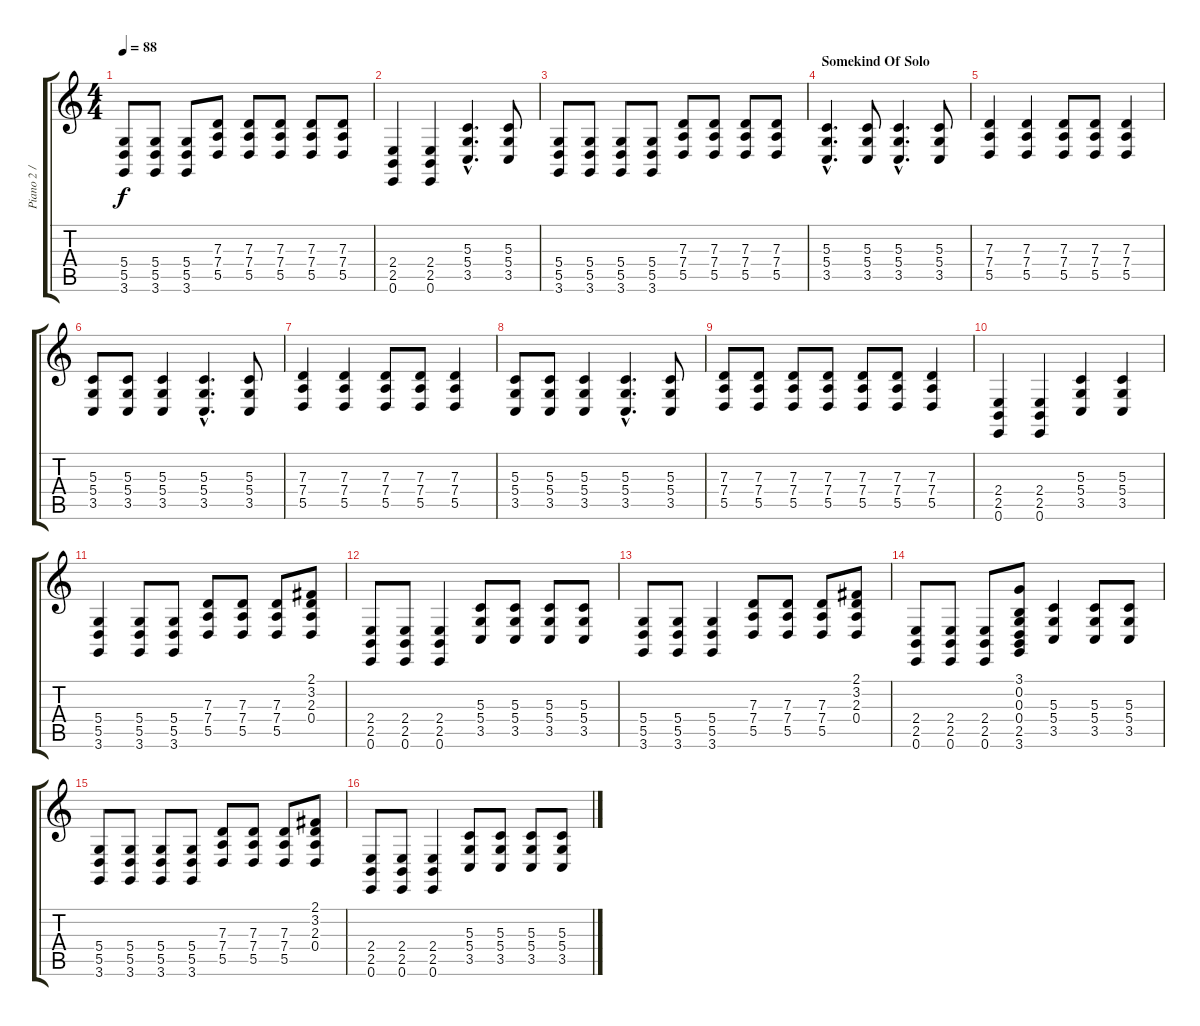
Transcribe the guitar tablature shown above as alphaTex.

\track ("Piano 2 / 3rd Guitar" "Piano 2 / ") {instrument acousticgrandpiano}
\staff {score tabs}
\tuning (E4 B3 G3 D3 A2 E2) {hide}
\ts (4 4)
\tempo 88
\clef g2
\ks c
(5.4 5.5 3.6).8{dy f} (5.4 5.5 3.6).8 (5.4 5.5 3.6).8 (7.3 7.4 5.5).8 (7.3 7.4 5.5).8 (7.3 7.4 5.5).8 (7.3 7.4 5.5).8 (7.3 7.4 5.5).8 |
(2.4 2.5 0.6).4 (2.4 2.5 0.6).4 (5.3{hac} 5.4{hac} 3.5{hac}).4{d} (5.3 5.4 3.5).8 |
(5.4 5.5 3.6).8 (5.4 5.5 3.6).8 (5.4 5.5 3.6).8 (5.4 5.5 3.6).8 (7.3 7.4 5.5).8 (7.3 7.4 5.5).8 (7.3 7.4 5.5).8 (7.3 7.4 5.5).8 |
\section ("" "Somekind Of Solo")
(5.3{hac} 5.4{hac} 3.5{hac}).4{d} (5.3 5.4 3.5).8 (5.3{hac} 5.4{hac} 3.5{hac}).4{d} (5.3 5.4 3.5).8 |
(7.3 7.4 5.5).4 (7.3 7.4 5.5).4 (7.3 7.4 5.5).8 (7.3 7.4 5.5).8 (7.3 7.4 5.5).4 |
(5.3 5.4 3.5).8 (5.3 5.4 3.5).8 (5.3 5.4 3.5).4 (5.3{hac} 5.4{hac} 3.5{hac}).4{d} (5.3 5.4 3.5).8 |
(7.3 7.4 5.5).4 (7.3 7.4 5.5).4 (7.3 7.4 5.5).8 (7.3 7.4 5.5).8 (7.3 7.4 5.5).4 |
(5.3 5.4 3.5).8 (5.3 5.4 3.5).8 (5.3 5.4 3.5).4 (5.3{hac} 5.4{hac} 3.5{hac}).4{d} (5.3 5.4 3.5).8 |
(7.3 7.4 5.5).8 (7.3 7.4 5.5).8 (7.3 7.4 5.5).8 (7.3 7.4 5.5).8 (7.3 7.4 5.5).8 (7.3 7.4 5.5).8 (7.3 7.4 5.5).4 |
(2.4 2.5 0.6).4 (2.4 2.5 0.6).4 (5.3 5.4 3.5).4 (5.3 5.4 3.5).4 |
(5.4 5.5 3.6).4 (5.4 5.5 3.6).8 (5.4 5.5 3.6).8 (7.3 7.4 5.5).8 (7.3 7.4 5.5).8 (7.3 7.4 5.5).8 (2.1 3.2 2.3 0.4).8 |
(2.4 2.5 0.6).8 (2.4 2.5 0.6).8 (2.4 2.5 0.6).4 (5.3 5.4 3.5).8 (5.3 5.4 3.5).8 (5.3 5.4 3.5).8 (5.3 5.4 3.5).8 |
(5.4 5.5 3.6).8 (5.4 5.5 3.6).8 (5.4 5.5 3.6).4 (7.3 7.4 5.5).8 (7.3 7.4 5.5).8 (7.3 7.4 5.5).8 (2.1 3.2 2.3 0.4).8 |
(2.4 2.5 0.6).8 (2.4 2.5 0.6).8 (2.4 2.5 0.6).8 (3.1 0.2 0.3 0.4 2.5 3.6).8 (5.3 5.4 3.5).4 (5.3 5.4 3.5).8 (5.3 5.4 3.5).8 |
(5.4 5.5 3.6).8 (5.4 5.5 3.6).8 (5.4 5.5 3.6).8 (5.4 5.5 3.6).8 (7.3 7.4 5.5).8 (7.3 7.4 5.5).8 (7.3 7.4 5.5).8 (2.1 3.2 2.3 0.4).8 |
(2.4 2.5 0.6).8 (2.4 2.5 0.6).8 (2.4 2.5 0.6).4 (5.3 5.4 3.5).8 (5.3 5.4 3.5).8 (5.3 5.4 3.5).8 (5.3 5.4 3.5).8
